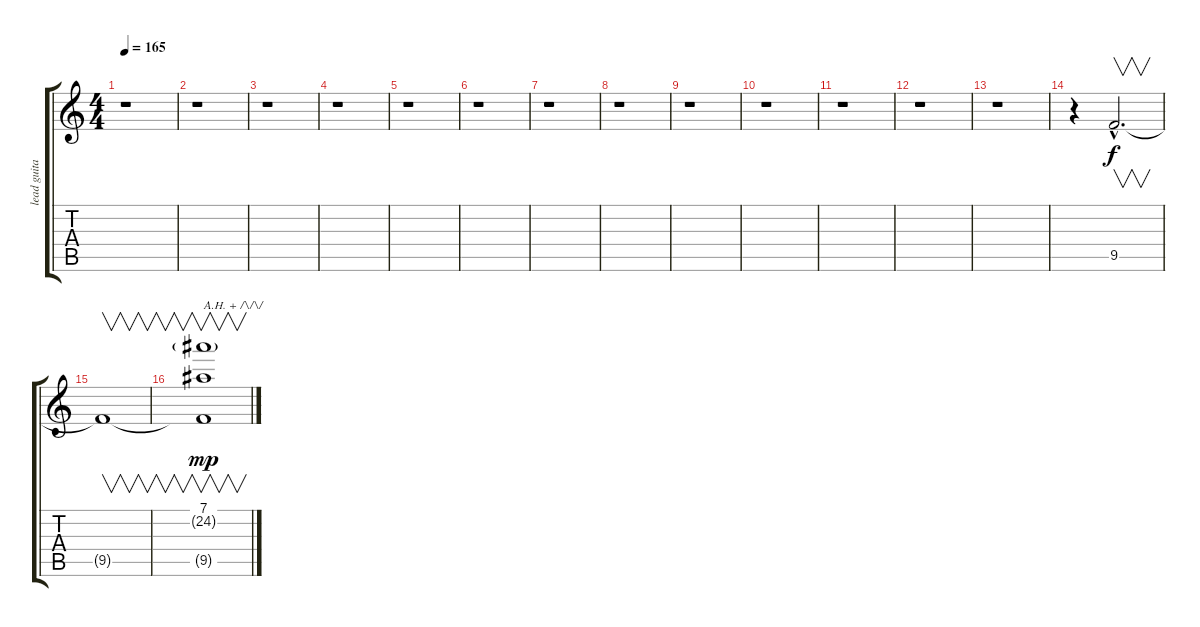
\track ("lead guitar " "lead guita") {instrument overdrivenguitar}
\staff {score tabs}
\tuning (Eb4 Bb3 Gb3 Db3 Ab2 Eb2) {hide}
\ts (4 4)
\tempo 165
\clef g2
\ks c
r.1{dy f} |
r.1 |
r.1 |
r.1 |
r.1 |
r.1 |
r.1 |
r.1 |
r.1 |
r.1 |
r.1 |
r.1 |
r.1 |
r.4 9.5{hac}.2{v d} |
9.5{t}.1{v} |
(7.1 24.2{g} 9.5{t}).1{v txt "A.H. + /\\/\\/" dy mp}
